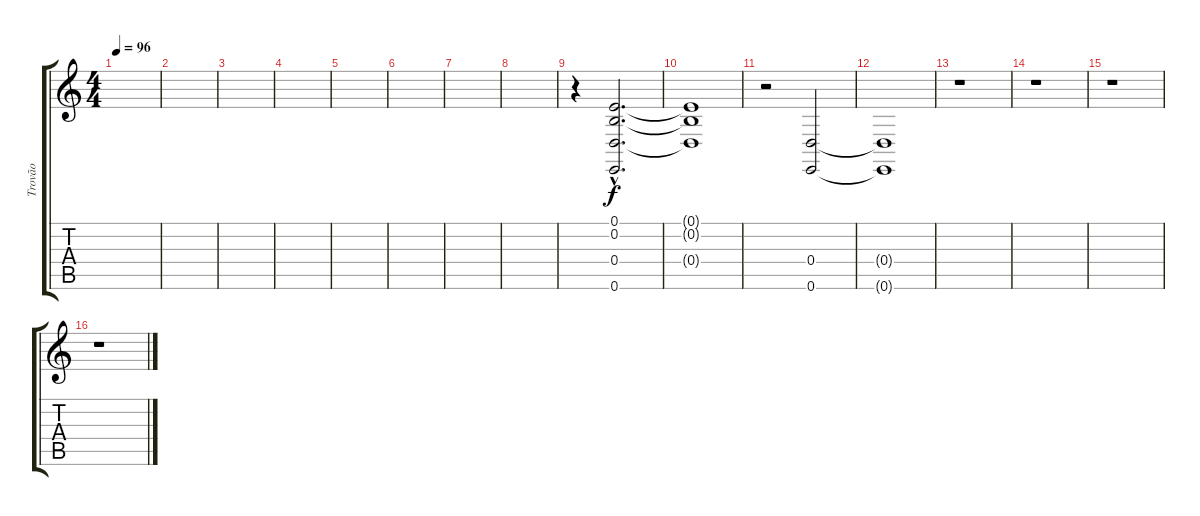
\track ("Trovão" "Trovão") {instrument seashore}
\staff {score tabs}
\tuning (E4 B3 G3 D3 A2 E2) {hide}
\ts (4 4)
\tempo 96
\clef g2
\ks c
|
|
|
|
|
|
|
|
r.4 (0.1{hac} 0.2{hac} 0.4{hac} 0.6{hac}).2{d} |
(0.1{t} 0.2{t} 0.4{t}).1 |
r.2 (0.4 0.6).2 |
(0.4{t} 0.6{t}).1 |
r.1 |
r.1 |
r.1 |
r.1
